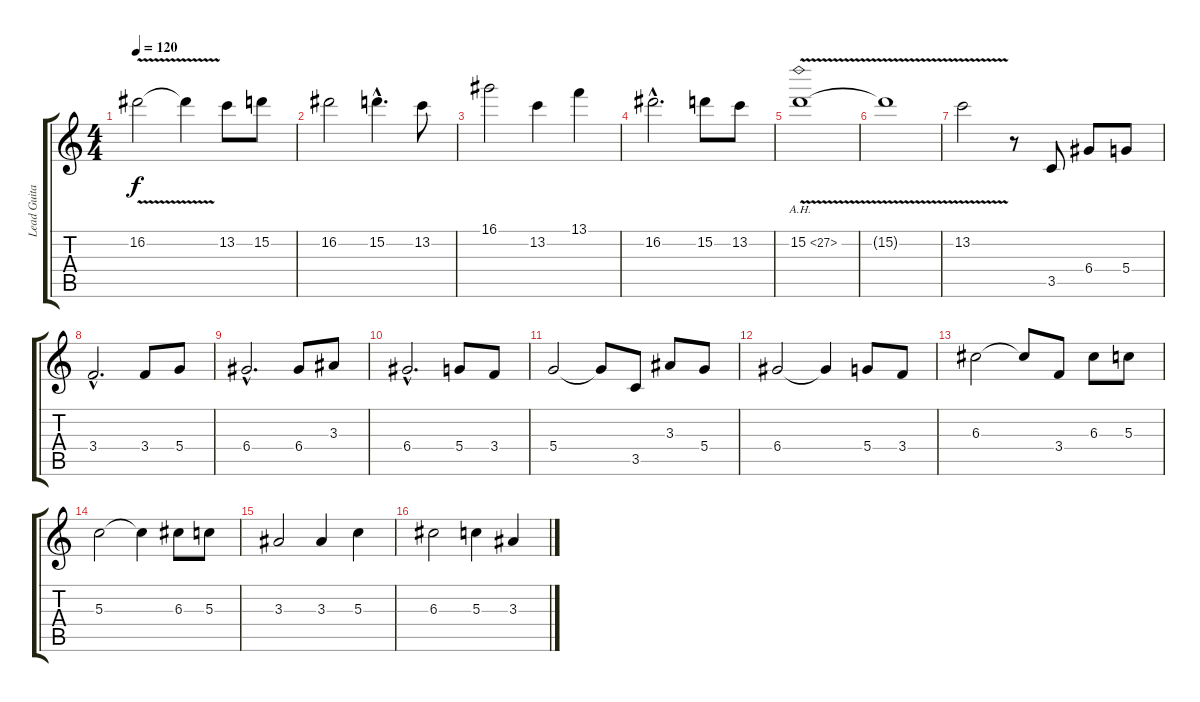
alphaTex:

\track ("Lead Guitar" "Lead Guita") {instrument overdrivenguitar}
\staff {score tabs}
\tuning (E4 B3 G3 D3 A2 E2) {hide}
\ts (4 4)
\tempo 120
\clef g2
\ks c
16.2{v}.2{dy f} 16.2{t}.4 13.2.8 15.2.8 |
16.2.2 15.2{hac}.4{d} 13.2.8 |
16.1.2 13.2.4 13.1.4 |
16.2{hac}.2{d} 15.2.8 13.2.8 |
15.2{ah 12 v}.1 |
15.2{t}.1 |
13.2{v}.2 r.8 3.5.8 6.4.8 5.4.8 |
3.4{hac}.2{d} 3.4.8 5.4.8 |
6.4{hac}.2{d} 6.4.8 3.3.8 |
6.4{hac}.2{d} 5.4.8 3.4.8 |
5.4.2 5.4{t}.8 3.5.8 3.3.8 5.4.8 |
6.4.2 6.4{t}.4 5.4.8 3.4.8 |
6.3.2 6.3{t}.8 3.4.8 6.3.8 5.3.8 |
5.3.2 5.3{t}.4 6.3.8 5.3.8 |
3.3.2 3.3.4 5.3.4 |
6.3.2 5.3.4 3.3.4
